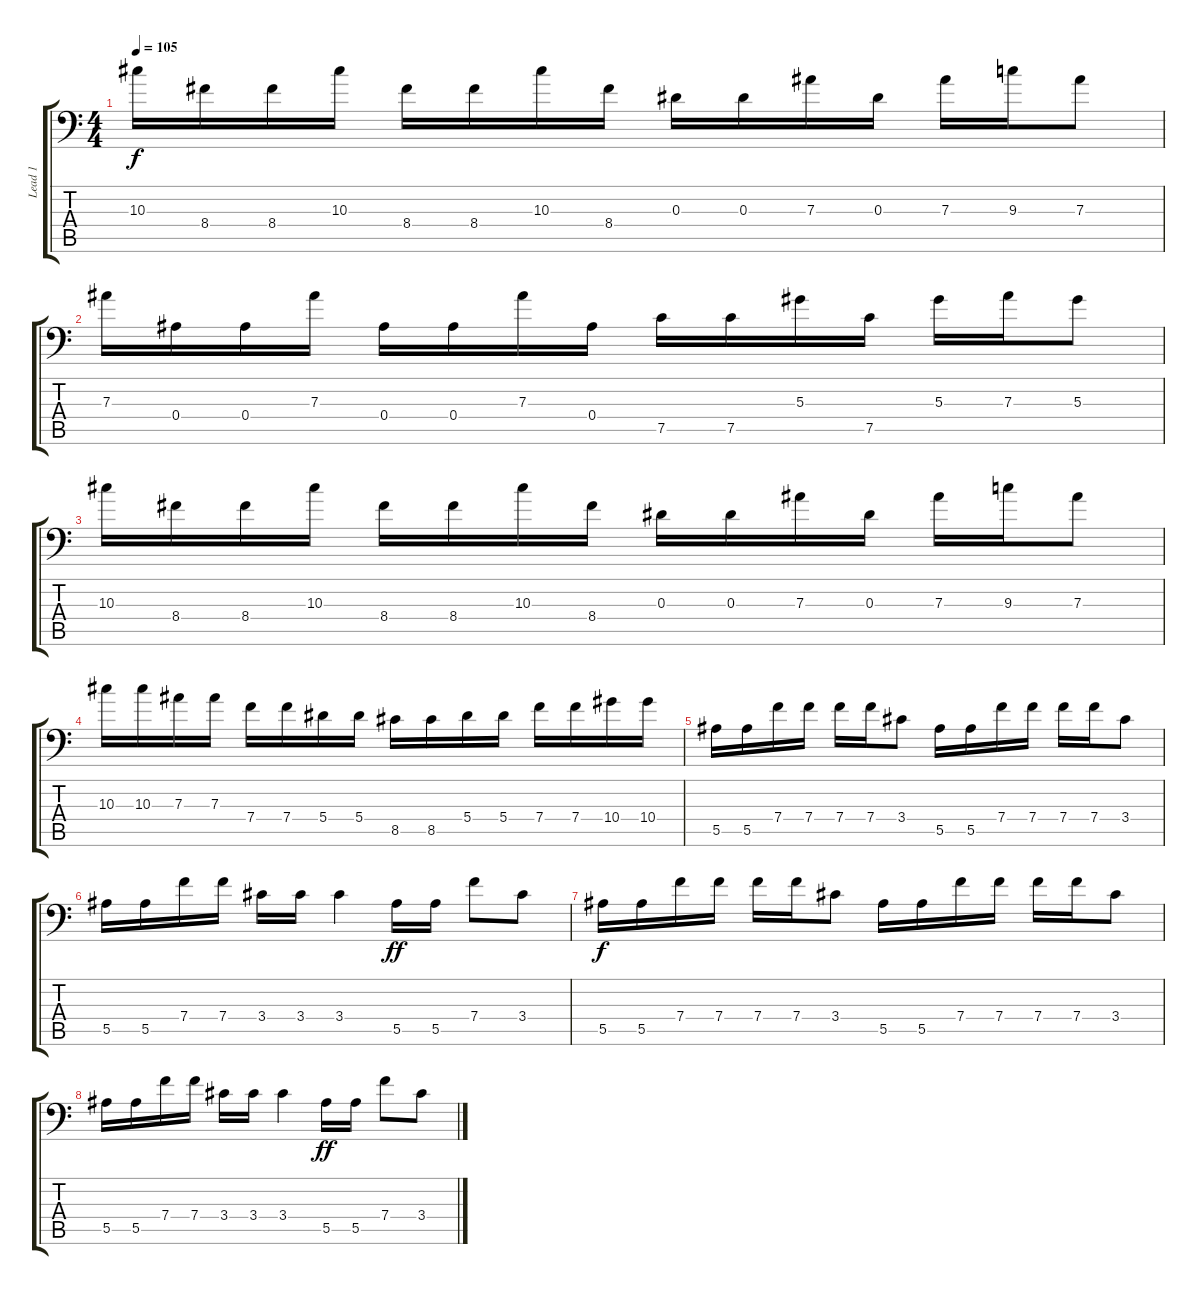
\track ("Lead 1" "Lead 1") {instrument distortionguitar}
\staff {score tabs}
\tuning (C4 G3 Eb3 Bb2 F2 Bb1) {hide}
\ts (4 4)
\tempo 105
\clef f4
\ks c
10.3.16{dy f} 8.4.16 8.4.16 10.3.16 8.4.16 8.4.16 10.3.16 8.4.16 0.3.16 0.3.16 7.3.16 0.3.16 7.3.16 9.3.16 7.3.8 |
7.3.16 0.4.16 0.4.16 7.3.16 0.4.16 0.4.16 7.3.16 0.4.16 7.5.16 7.5.16 5.3.16 7.5.16 5.3.16 7.3.16 5.3.8 |
10.3.16 8.4.16 8.4.16 10.3.16 8.4.16 8.4.16 10.3.16 8.4.16 0.3.16 0.3.16 7.3.16 0.3.16 7.3.16 9.3.16 7.3.8 |
10.3.16 10.3.16 7.3.16 7.3.16 7.4.16 7.4.16 5.4.16 5.4.16 8.5.16 8.5.16 5.4.16 5.4.16 7.4.16 7.4.16 10.4.16 10.4.16 |
5.5.16 5.5.16 7.4.16 7.4.16 7.4.16 7.4.16 3.4.8 5.5.16 5.5.16 7.4.16 7.4.16 7.4.16 7.4.16 3.4.8 |
5.5.16 5.5.16 7.4.16 7.4.16 3.4.16 3.4.16 3.4.4 5.5.16{dy ff} 5.5.16 7.4.8 3.4.8 |
5.5.16{dy f} 5.5.16 7.4.16 7.4.16 7.4.16 7.4.16 3.4.8 5.5.16 5.5.16 7.4.16 7.4.16 7.4.16 7.4.16 3.4.8 |
5.5.16 5.5.16 7.4.16 7.4.16 3.4.16 3.4.16 3.4.4 5.5.16{dy ff} 5.5.16 7.4.8 3.4.8
